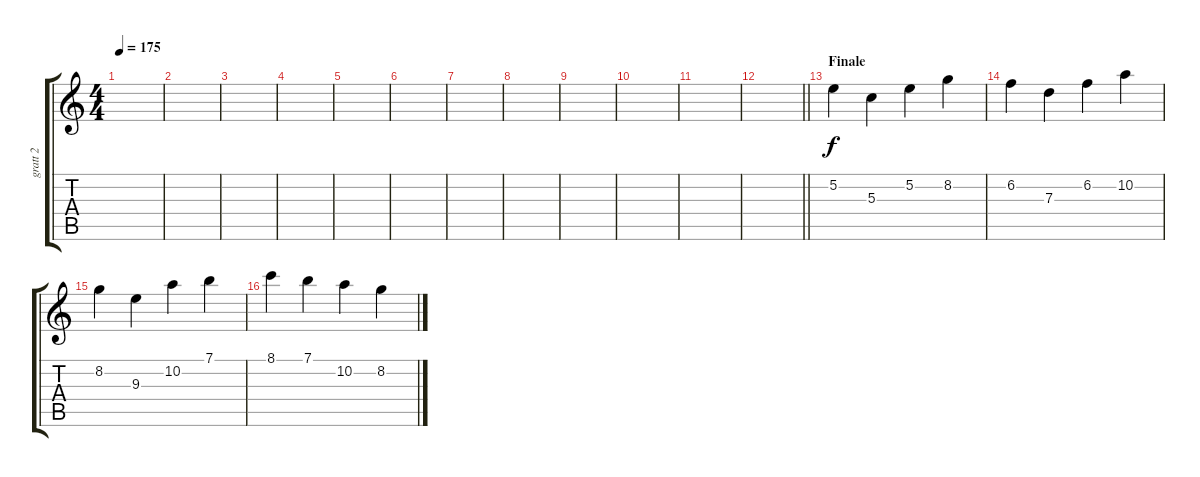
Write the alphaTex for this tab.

\track ("gratt 2" "gratt 2") {instrument distortionguitar}
\staff {score tabs}
\tuning (E4 B3 G3 D3 A2 E2) {hide}
\ts (4 4)
\tempo 175
\clef g2
\ks c
|
|
|
|
|
|
|
|
|
|
|
\barLineRight lightlight
|
\section ("" "Finale")
5.2.4 5.3.4 5.2.4 8.2.4 |
6.2.4 7.3.4 6.2.4 10.2.4 |
8.2.4 9.3.4 10.2.4 7.1.4 |
8.1.4 7.1.4 10.2.4 8.2.4
